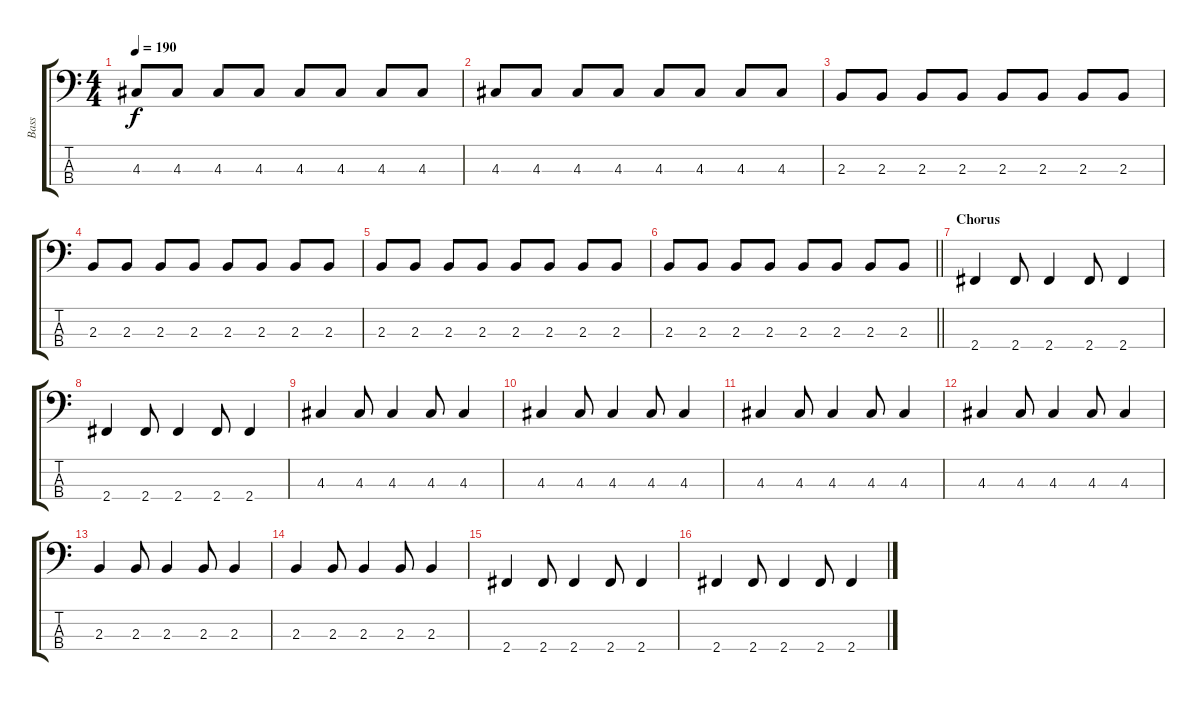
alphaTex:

\track ("Bass" "Bass") {instrument electricbasspick}
\staff {score tabs}
\tuning (G2 D2 A1 E1) {hide}
\ts (4 4)
\tempo 190
\clef f4
\ks c
4.3.8{dy f} 4.3.8 4.3.8 4.3.8 4.3.8 4.3.8 4.3.8 4.3.8 |
4.3.8 4.3.8 4.3.8 4.3.8 4.3.8 4.3.8 4.3.8 4.3.8 |
2.3.8 2.3.8 2.3.8 2.3.8 2.3.8 2.3.8 2.3.8 2.3.8 |
2.3.8 2.3.8 2.3.8 2.3.8 2.3.8 2.3.8 2.3.8 2.3.8 |
2.3.8 2.3.8 2.3.8 2.3.8 2.3.8 2.3.8 2.3.8 2.3.8 |
\barLineRight lightlight
2.3.8 2.3.8 2.3.8 2.3.8 2.3.8 2.3.8 2.3.8 2.3.8 |
\section ("" "Chorus")
2.4.4 2.4.8 2.4.4 2.4.8 2.4.4 |
2.4.4 2.4.8 2.4.4 2.4.8 2.4.4 |
4.3.4 4.3.8 4.3.4 4.3.8 4.3.4 |
4.3.4 4.3.8 4.3.4 4.3.8 4.3.4 |
4.3.4 4.3.8 4.3.4 4.3.8 4.3.4 |
4.3.4 4.3.8 4.3.4 4.3.8 4.3.4 |
2.3.4 2.3.8 2.3.4 2.3.8 2.3.4 |
2.3.4 2.3.8 2.3.4 2.3.8 2.3.4 |
2.4.4 2.4.8 2.4.4 2.4.8 2.4.4 |
2.4.4 2.4.8 2.4.4 2.4.8 2.4.4
